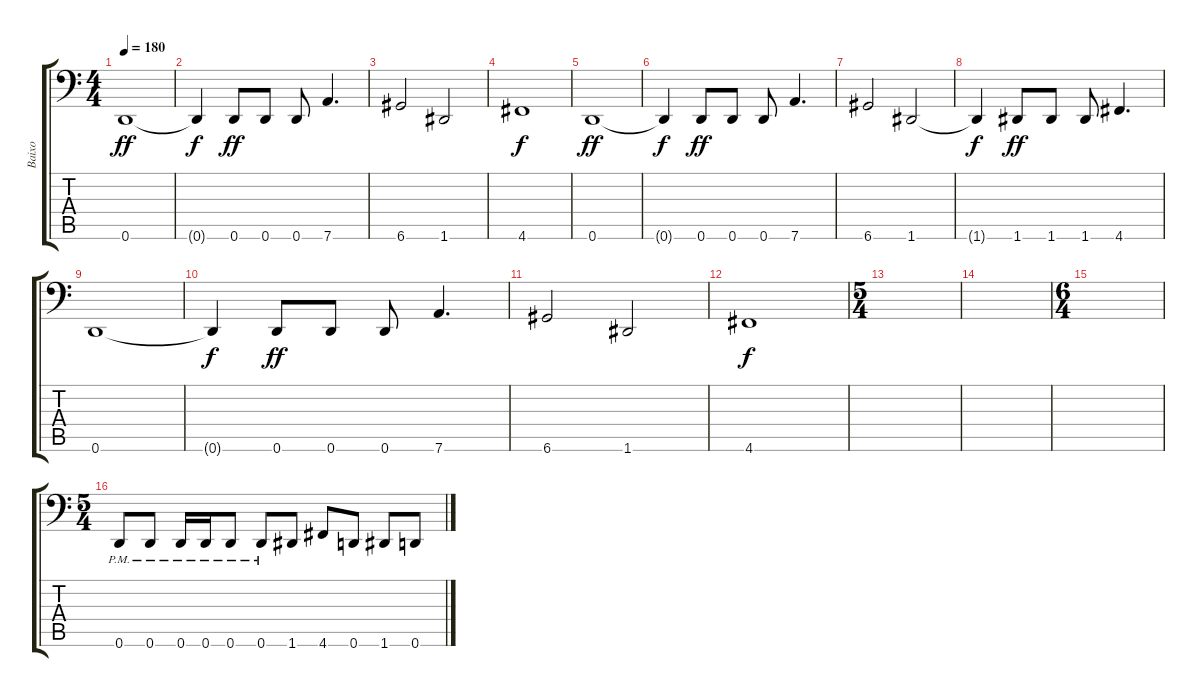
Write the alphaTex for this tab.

\track ("Baixo" "Baixo") {instrument electricbassfinger}
\staff {score tabs}
\tuning (D3 A2 F2 C2 G1 D1) {hide}
\ts (4 4)
\tempo 180
\clef f4
\ks c
0.6.1{dy ff} |
0.6{t}.4{dy f} 0.6.8{dy ff} 0.6.8 0.6.8 7.6.4{d} |
6.6.2 1.6.2 |
4.6.1{dy f} |
0.6.1{dy ff} |
0.6{t}.4{dy f} 0.6.8{dy ff} 0.6.8 0.6.8 7.6.4{d} |
6.6.2 1.6.2 |
1.6{t}.4{dy f} 1.6.8{dy ff} 1.6.8 1.6.8 4.6.4{d} |
0.6.1 |
0.6{t}.4{dy f} 0.6.8{dy ff} 0.6.8 0.6.8 7.6.4{d} |
6.6.2 1.6.2 |
4.6.1{dy f} |
\ts (5 4)
|
|
\ts (6 4)
|
\ts (5 4)
0.6{pm}.8 0.6{pm}.8 0.6{pm}.16 0.6{pm}.16 0.6{pm}.8 0.6{pm}.8 1.6.8 4.6.8 0.6.8 1.6.8 0.6.8
